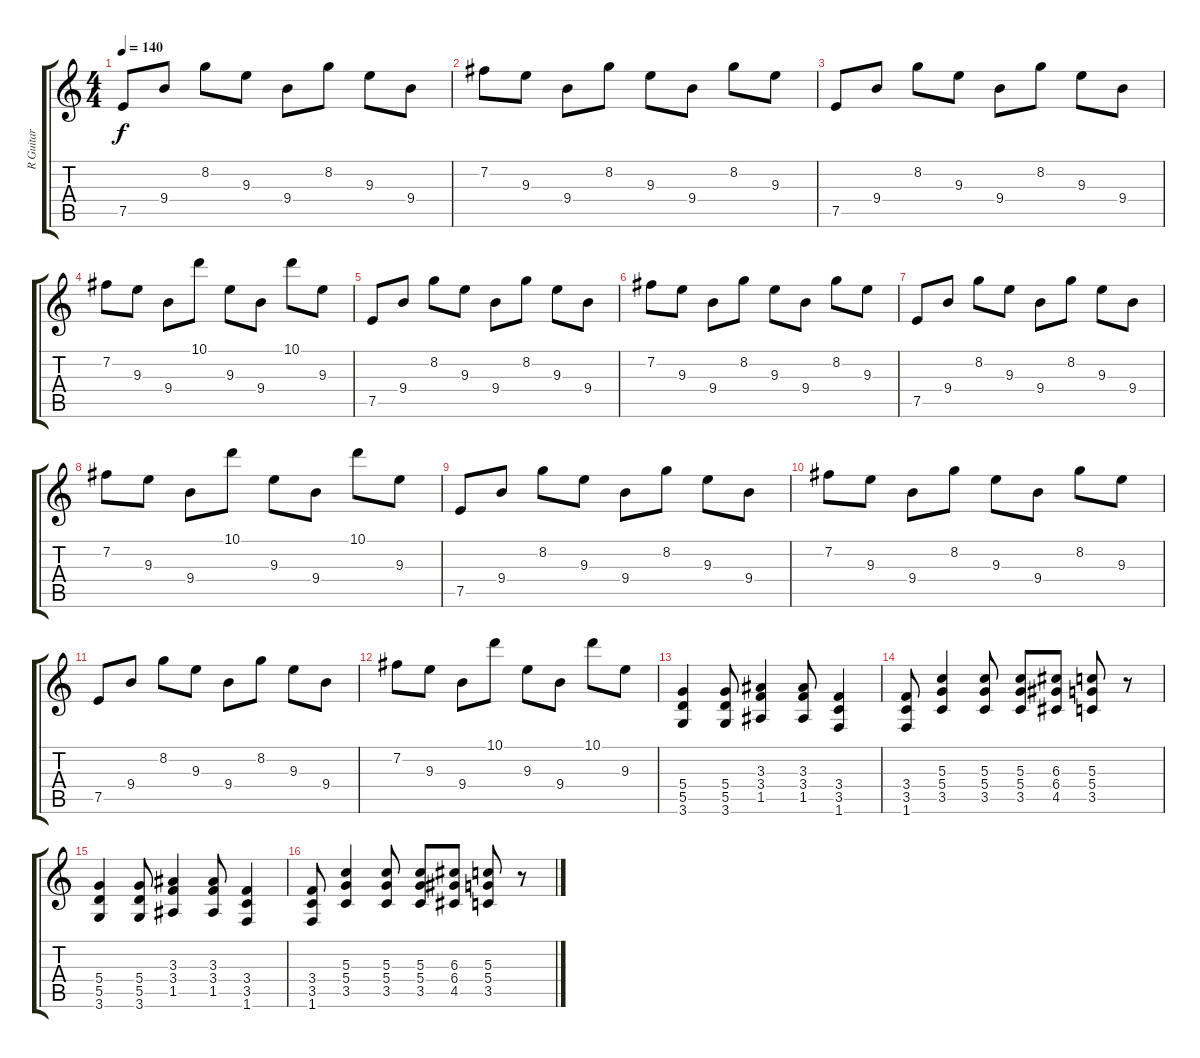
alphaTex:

\track ("R Guitar" "R Guitar") {instrument distortionguitar}
\staff {score tabs}
\tuning (E4 B3 G3 D3 A2 E2) {hide}
\ts (4 4)
\tempo 140
\clef g2
\ks c
7.5.8{dy f} 9.4.8 8.2.8 9.3.8 9.4.8 8.2.8 9.3.8 9.4.8 |
7.2.8 9.3.8 9.4.8 8.2.8 9.3.8 9.4.8 8.2.8 9.3.8 |
7.5.8 9.4.8 8.2.8 9.3.8 9.4.8 8.2.8 9.3.8 9.4.8 |
7.2.8 9.3.8 9.4.8 10.1.8 9.3.8 9.4.8 10.1.8 9.3.8 |
7.5.8 9.4.8 8.2.8 9.3.8 9.4.8 8.2.8 9.3.8 9.4.8 |
7.2.8 9.3.8 9.4.8 8.2.8 9.3.8 9.4.8 8.2.8 9.3.8 |
7.5.8 9.4.8 8.2.8 9.3.8 9.4.8 8.2.8 9.3.8 9.4.8 |
7.2.8 9.3.8 9.4.8 10.1.8 9.3.8 9.4.8 10.1.8 9.3.8 |
7.5.8 9.4.8 8.2.8 9.3.8 9.4.8 8.2.8 9.3.8 9.4.8 |
7.2.8 9.3.8 9.4.8 8.2.8 9.3.8 9.4.8 8.2.8 9.3.8 |
7.5.8 9.4.8 8.2.8 9.3.8 9.4.8 8.2.8 9.3.8 9.4.8 |
7.2.8 9.3.8 9.4.8 10.1.8 9.3.8 9.4.8 10.1.8 9.3.8 |
(5.4 5.5 3.6).4 (5.4 5.5 3.6).8 (3.3 3.4 1.5).4 (3.3 3.4 1.5).8 (3.4 3.5 1.6).4 |
(3.4 3.5 1.6).8 (5.3 5.4 3.5).4 (5.3 5.4 3.5).8 (5.3 5.4 3.5).8 (6.3 6.4 4.5).8 (5.3 5.4 3.5).8 r.8 |
(5.4 5.5 3.6).4 (5.4 5.5 3.6).8 (3.3 3.4 1.5).4 (3.3 3.4 1.5).8 (3.4 3.5 1.6).4 |
(3.4 3.5 1.6).8 (5.3 5.4 3.5).4 (5.3 5.4 3.5).8 (5.3 5.4 3.5).8 (6.3 6.4 4.5).8 (5.3 5.4 3.5).8 r.8
